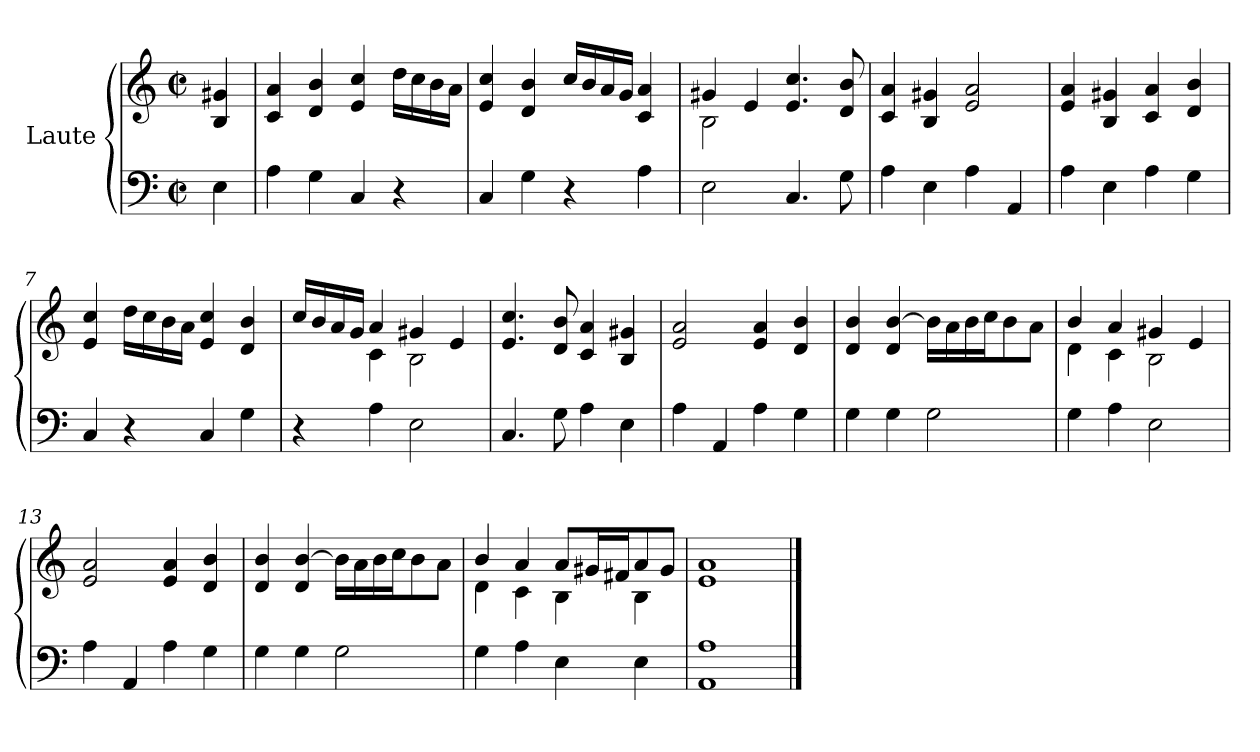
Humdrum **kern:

**kern	**kern
*part1	*part1
*staff2	*staff1
*I"Laute	*
*clefF4	*clefG2
*k[]	*k[]
*M2/2	*M2/2
*met(c|)	*met(c|)
=1	=1
4E\	4B/ 4g#X/
=2	=2
4A\	4c/ 4a/
4G\	4d/ 4b/
4C/	4e/ 4cc/
4r	16dd\LL
.	16cc\
.	16b\
.	16a\JJ
=3	=3
4C/	4e/ 4cc/
4G\	4d/ 4b/
4r	16cc/LL
.	16b/
.	16a/
.	16g/JJ
4A\	4c/ 4a/
=4	=4
*	*^
2E\	4g#X/	2B\
.	4e/	.
4.C/	4.e/ 4.cc/	2ryy
8G\	8d/ 8b/	.
*	*v	*v
=5	=5
4A\	4c/ 4a/
4E\	4B/ 4g#X/
4A\	2e/ 2a/
4AA/	.
!!LO:LB:g=z
=6	=6
4A\	4e/ 4a/
4E\	4B/ 4g#X/
4A\	4c/ 4a/
4G\	4d/ 4b/
=7	=7
4C/	4e/ 4cc/
4r	16dd\LL
.	16cc\
.	16b\
.	16a\JJ
4C/	4e/ 4cc/
4G\	4d/ 4b/
=8	=8
*	*^
4r	16cc/LL	4ryy
.	16b/	.
.	16a/	.
.	16g/JJ	.
4A\	4a/	4c\
2E\	4g#X/	2B\
.	4e/	.
*	*v	*v
=9	=9
4.C/	4.e/ 4.cc/
8G\	8d/ 8b/
4A\	4c/ 4a/
4E\	4B/ 4g#X/
!!LO:LB:g=z
=10	=10
4A\	2e/ 2a/
4AA/	.
4A\	4e/ 4a/
4G\	4d/ 4b/
=11	=11
4G\	4d/ 4b/
4G\	4d/ [4b/
2G\	16b\LL]
.	16a\
.	16b\
.	16cc\J
.	8b\
.	8a\J
=12	=12
*	*^
4G\	4b/	4d\
4A\	4a/	4c\
2E\	4g#X/	2B\
.	4e/	.
*	*v	*v
=13	=13
4A\	2e/ 2a/
4AA/	.
4A\	4e/ 4a/
4G\	4d/ 4b/
!!LO:LB:g=z
=14	=14
4G\	4d/ 4b/
4G\	4d/ [4b/
2G\	16b\LL]
.	16a\
.	16b\
.	16cc\J
.	8b\
.	8a\J
=15	=15
*	*^
4G\	4b/	4d\
4A\	4a/	4c\
4E\	8a/L	4B\
.	16g#X/L	.
.	16f#X/J	.
4E\	8a/	4B\
.	8g#/J	.
*	*v	*v
=16	=16
1AA 1A	1e 1a
==	==
*-	*-
